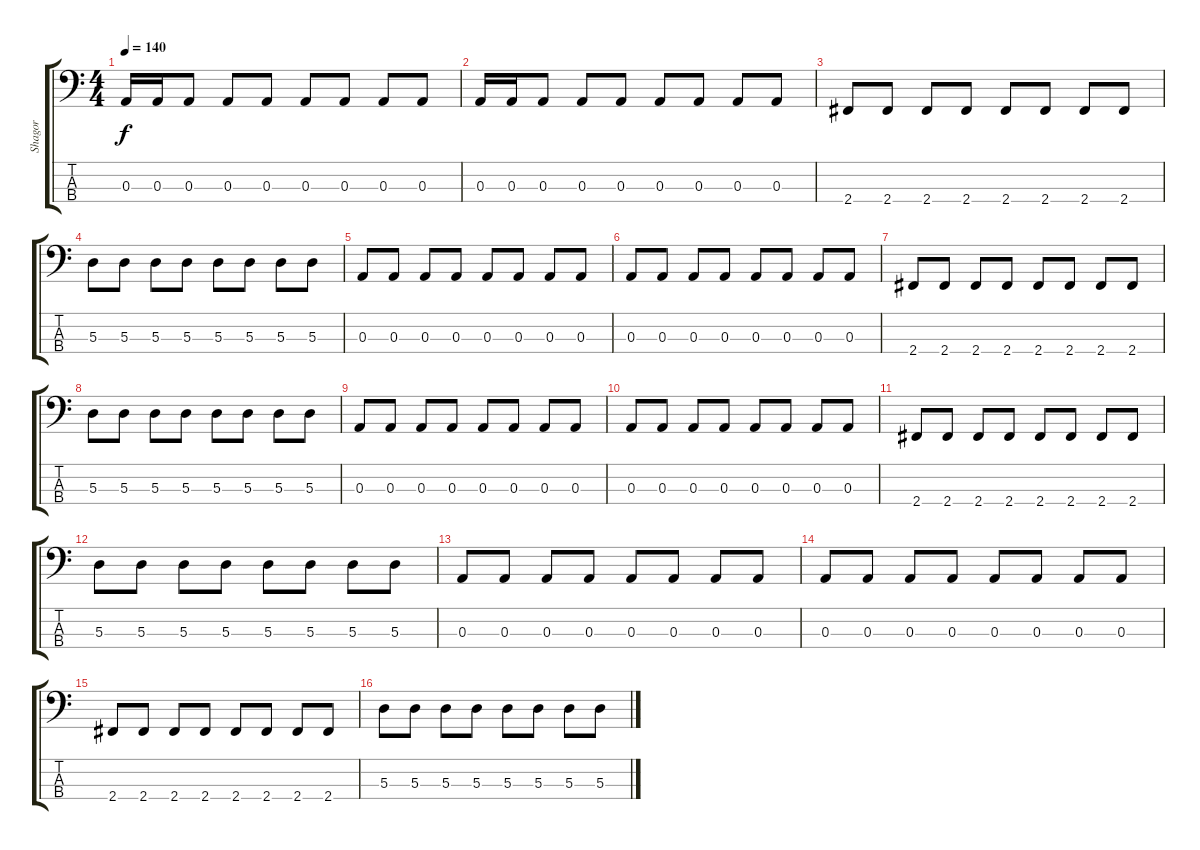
\track ("Shagor" "Shagor") {instrument electricbassfinger}
\staff {score tabs}
\tuning (G2 D2 A1 E1) {hide}
\ts (4 4)
\tempo 140
\clef f4
\ks c
0.3.16{dy f} 0.3.16 0.3.8 0.3.8 0.3.8 0.3.8 0.3.8 0.3.8 0.3.8 |
0.3.16 0.3.16 0.3.8 0.3.8 0.3.8 0.3.8 0.3.8 0.3.8 0.3.8 |
2.4.8 2.4.8 2.4.8 2.4.8 2.4.8 2.4.8 2.4.8 2.4.8 |
5.3.8 5.3.8 5.3.8 5.3.8 5.3.8 5.3.8 5.3.8 5.3.8 |
0.3.8 0.3.8 0.3.8 0.3.8 0.3.8 0.3.8 0.3.8 0.3.8 |
0.3.8 0.3.8 0.3.8 0.3.8 0.3.8 0.3.8 0.3.8 0.3.8 |
2.4.8 2.4.8 2.4.8 2.4.8 2.4.8 2.4.8 2.4.8 2.4.8 |
5.3.8 5.3.8 5.3.8 5.3.8 5.3.8 5.3.8 5.3.8 5.3.8 |
0.3.8 0.3.8 0.3.8 0.3.8 0.3.8 0.3.8 0.3.8 0.3.8 |
0.3.8 0.3.8 0.3.8 0.3.8 0.3.8 0.3.8 0.3.8 0.3.8 |
2.4.8 2.4.8 2.4.8 2.4.8 2.4.8 2.4.8 2.4.8 2.4.8 |
5.3.8 5.3.8 5.3.8 5.3.8 5.3.8 5.3.8 5.3.8 5.3.8 |
0.3.8 0.3.8 0.3.8 0.3.8 0.3.8 0.3.8 0.3.8 0.3.8 |
0.3.8 0.3.8 0.3.8 0.3.8 0.3.8 0.3.8 0.3.8 0.3.8 |
2.4.8 2.4.8 2.4.8 2.4.8 2.4.8 2.4.8 2.4.8 2.4.8 |
5.3.8 5.3.8 5.3.8 5.3.8 5.3.8 5.3.8 5.3.8 5.3.8
